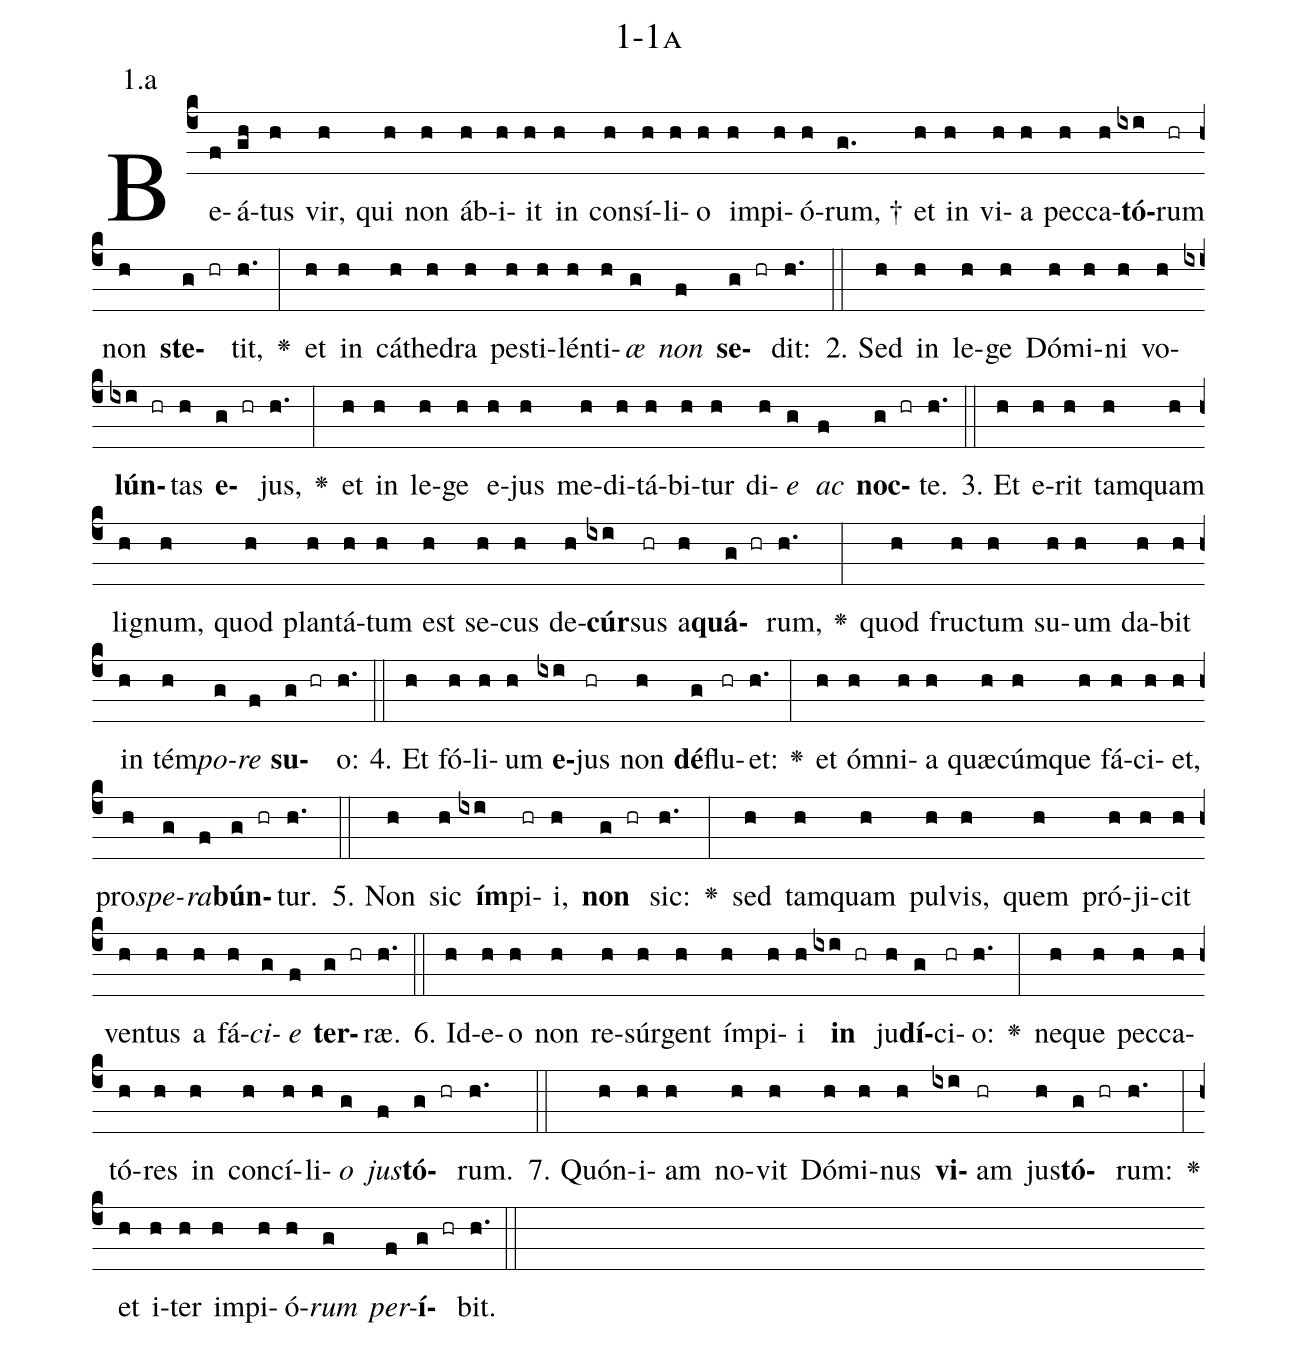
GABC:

name: 1-1a;
annotation: 1.a;
%%
(c4)Be(f)á(gh)tus(h) vir,(h) qui(h) non(h) áb(h)i(h)it(h) in(h) con(h)sí(h)li(h)o(h) im(h)pi(h)ó(h)rum, †(g.) et(h) in(h) vi(h)a(h) pec(h)ca(h)<b>tó</b>(ixi)rum(hr) non(h) <b>ste</b>(g hr)tit,(h.) <v>\greheightstar</v>(:) et(h) in(h) cá(h)the(h)dra(h) pes(h)ti(h)lén(h)ti(h)<i>æ</i>(g) <i>non</i>(f) <b>se</b>(g hr)dit:(h.) (::)
2. Sed(h) in(h) le(h)ge(h) Dó(h)mi(h)ni(h) vo(h)<b>lún</b>(ixi hr)tas(h) <b>e</b>(g hr)jus,(h.) <v>\greheightstar</v>(:) et(h) in(h) le(h)ge(h) e(h)jus(h) me(h)di(h)tá(h)bi(h)tur(h) di(h)<i>e</i>(g) <i>ac</i>(f) <b>noc</b>(g hr)te.(h.) (::)
3. Et(h) e(h)rit(h) tam(h)quam(h) li(h)gnum,(h) quod(h) plan(h)tá(h)tum(h) est(h) se(h)cus(h) de(h)<b>cúr</b>(ixi)sus(hr) a(h)<b>quá</b>(g hr)rum,(h.) <v>\greheightstar</v>(:) quod(h) fruc(h)tum(h) su(h)um(h) da(h)bit(h) in(h) tém(h)<i>po</i>(g)<i>re</i>(f) <b>su</b>(g hr)o:(h.) (::)
4. Et(h) fó(h)li(h)um(h) <b>e</b>(ixi)jus(hr) non(h) <b>dé</b>(g)flu(hr)et:(h.) <v>\greheightstar</v>(:) et(h) óm(h)ni(h)a(h) quæ(h)cúm(h)que(h) fá(h)ci(h)et,(h) pro(h)<i>spe</i>(g)<i>ra</i>(f)<b>bún</b>(g hr)tur.(h.) (::)
5. Non(h) sic(h) <b>ím</b>(ixi)pi(hr)i,(h) <b>non</b>(g hr) sic:(h.) <v>\greheightstar</v>(:) sed(h) tam(h)quam(h) pul(h)vis,(h) quem(h) pró(h)ji(h)cit(h) ven(h)tus(h) a(h) fá(h)<i>ci</i>(g)<i>e</i>(f) <b>ter</b>(g hr)ræ.(h.) (::)
6. Id(h)e(h)o(h) non(h) re(h)súr(h)gent(h) ím(h)pi(h)i(h) <b>in</b>(ixi hr) ju(h)<b>dí</b>(g)ci(hr)o:(h.) <v>\greheightstar</v>(:) ne(h)que(h) pec(h)ca(h)tó(h)res(h) in(h) con(h)cí(h)li(h)<i>o</i>(g) <i>jus</i>(f)<b>tó</b>(g hr)rum.(h.) (::)
7. Quón(h)i(h)am(h) no(h)vit(h) Dó(h)mi(h)nus(h) <b>vi</b>(ixi)am(hr) jus(h)<b>tó</b>(g hr)rum:(h.) <v>\greheightstar</v>(:) et(h) i(h)ter(h) im(h)pi(h)ó(h)<i>rum</i>(g) <i>per</i>(f)<b>í</b>(g hr)bit.(h.) (::)
